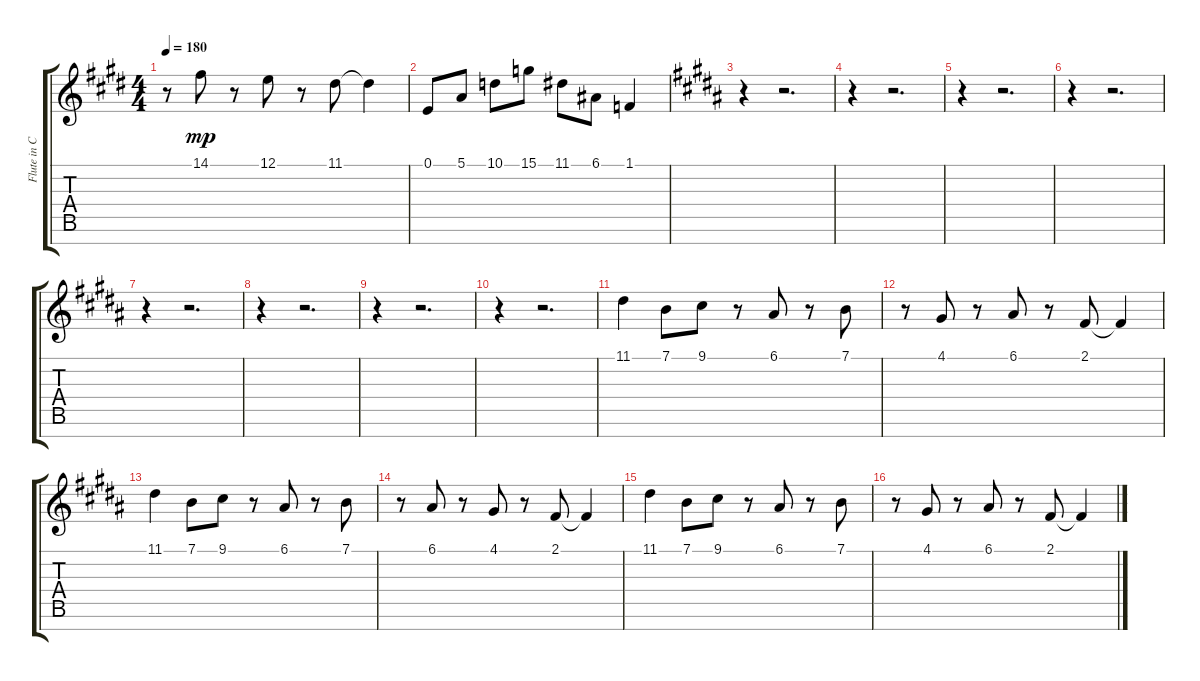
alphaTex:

\track ("Flute in C" "Flute in C") {instrument flute}
\staff {score tabs}
\tuning (E4 B3 G3 D3 A2 E2 B1) {hide}
\ts (4 4)
\tempo 180
\clef g2
\ks e
r.8{dy mp} 14.1.8 r.8 12.1.8 r.8 11.1.8 11.1{t}.4 |
0.1.8 5.1.8 10.1.8 15.1.8 11.1.8 6.1.8 1.1.4 |
\ks b
r.4 r.2{d} |
r.4 r.2{d} |
r.4 r.2{d} |
r.4 r.2{d} |
r.4 r.2{d} |
r.4 r.2{d} |
r.4 r.2{d} |
r.4 r.2{d} |
11.1.4 7.1.8 9.1.8 r.8 6.1.8 r.8 7.1.8 |
r.8 4.1.8 r.8 6.1.8 r.8 2.1.8 2.1{t}.4 |
11.1.4 7.1.8 9.1.8 r.8 6.1.8 r.8 7.1.8 |
r.8 6.1.8 r.8 4.1.8 r.8 2.1.8 2.1{t}.4 |
11.1.4 7.1.8 9.1.8 r.8 6.1.8 r.8 7.1.8 |
r.8 4.1.8 r.8 6.1.8 r.8 2.1.8 2.1{t}.4
